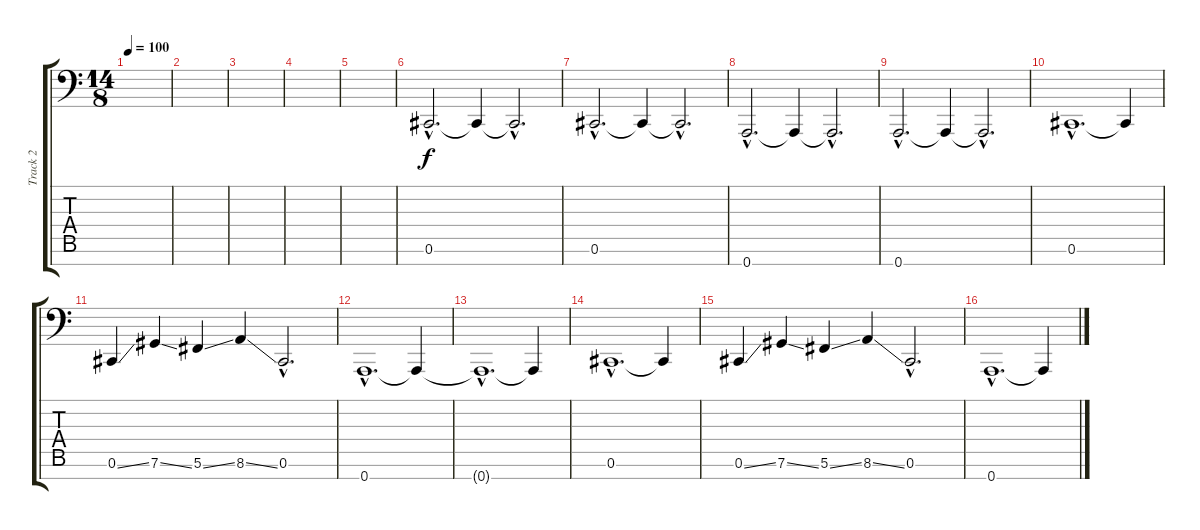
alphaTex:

\track ("Track 2" "Track 2") {instrument lead2sawtooth}
\staff {score tabs}
\tuning (E4 B3 G3 D3 A2 Db2 A1) {hide}
\ts (14 8)
\tempo 100
\clef f4
\ks c
|
|
|
|
|
0.6{hac}.2{d volume 14} 0.6{t}.4 0.6{hac t}.2{d volume 0} |
0.6{hac}.2{d volume 14} 0.6{t}.4 0.6{hac t}.2{d volume 0} |
0.7{hac}.2{d volume 14} 0.7{t}.4 0.7{hac t}.2{d volume 0} |
0.7{hac}.2{d volume 14} 0.7{t}.4 0.7{hac t}.2{d volume 0} |
0.6{hac}.1{d volume 14} 0.6{t}.4 |
0.6{ss}.4 7.6{ss}.4 5.6{ss}.4 8.6{ss}.4 0.6{hac}.2{d} |
0.7{hac}.1{d} 0.7{t}.4 |
0.7{hac t}.1{d} 0.7{t}.4 |
0.6{hac}.1{d} 0.6{t}.4 |
0.6{ss}.4 7.6{ss}.4 5.6{ss}.4 8.6{ss}.4 0.6{hac}.2{d} |
0.7{hac}.1{d} 0.7{t}.4
